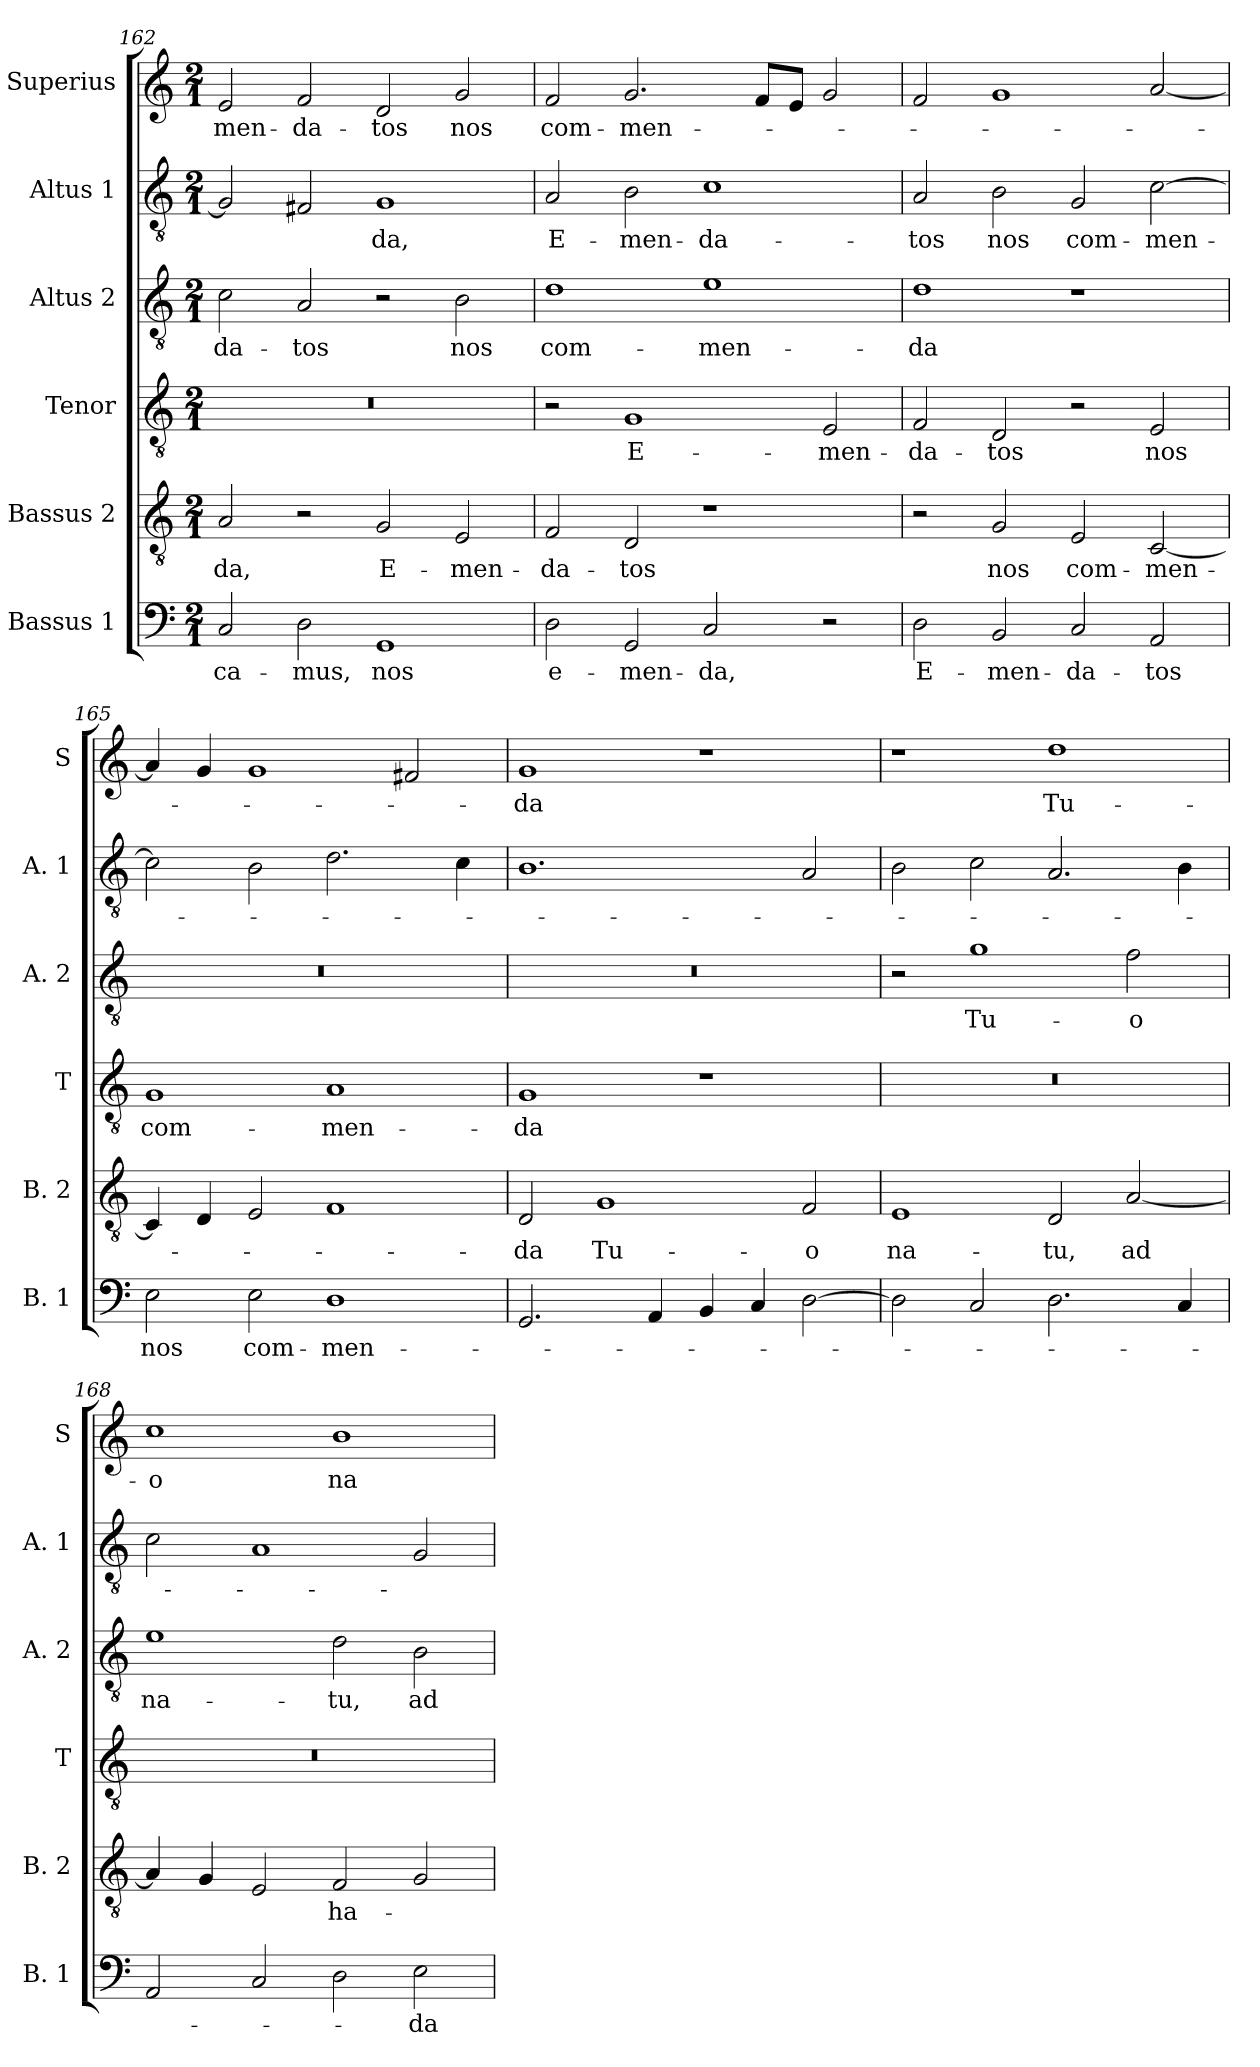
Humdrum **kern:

**kern	**text	**kern	**text	**kern	**text	**kern	**text	**kern	**text	**kern	**text
*part6	*part6	*part5	*part5	*part4	*part4	*part3	*part3	*part2	*part2	*part1	*part1
*staff6	*staff6	*staff5	*staff5	*staff4	*staff4	*staff3	*staff3	*staff2	*staff2	*staff1	*staff1
*I"Bassus 1	*	*I"Bassus 2	*	*I"Tenor	*	*I"Altus 2	*	*I"Altus 1	*	*I"Superius	*
*I'B. 1	*	*I'B. 2	*	*I'T	*	*I'A. 2	*	*I'A. 1	*	*I'S	*
*clefF4	*	*clefGv2	*	*clefGv2	*	*clefGv2	*	*clefGv2	*	*clefG2	*
*k[]	*	*k[]	*	*k[]	*	*k[]	*	*k[]	*	*k[]	*
*C:	*	*C:	*	*C:	*	*C:	*	*C:	*	*C:	*
*M2/1	*	*M2/1	*	*M2/1	*	*M2/1	*	*M2/1	*	*M2/1	*
=162	=162	=162	=162	=162	=162	=162	=162	=162	=162	=162	=162
2C	-ca-	2A	-da,	0r	.	2c	-da-	2G]	.	2e	-men-
2D	-mus,	2r	.	.	.	2A	-tos	2F#X	.	2f	-da-
1GG	nos	2G	E-	.	.	2r	.	1G	-da,	2d	-tos
.	.	2E	-men-	.	.	2B	nos	.	.	2g	nos
=163	=163	=163	=163	=163	=163	=163	=163	=163	=163	=163	=163
2D	e-	2F	-da-	2r	.	1d	com-	2A	E-	2f	com-
2GG	-men-	2D	-tos	1G	E-	.	.	2B	-men-	2.g	-men-
2C	-da,	1r	.	.	.	1e	-men-	1c	-da-	.	.
.	.	.	.	.	.	.	.	.	.	8fL	.
.	.	.	.	.	.	.	.	.	.	8eJ	.
2r	.	.	.	2E	-men-	.	.	.	.	2g	.
=164	=164	=164	=164	=164	=164	=164	=164	=164	=164	=164	=164
2D	E-	2r	.	2F	-da-	1d	-da	2A	-tos	2f	.
2BB	-men-	2G	nos	2D	-tos	.	.	2B	nos	1g	.
2C	-da-	2E	com-	2r	.	1r	.	2G	com-	.	.
2AA	-tos	[2C	-men-	2E	nos	.	.	[2c	-men-	[2a	.
=165	=165	=165	=165	=165	=165	=165	=165	=165	=165	=165	=165
2E	nos	4C]	.	1G	com-	0r	.	2c]	.	4a]	.
.	.	4D	.	.	.	.	.	.	.	4g	.
2E	com-	2E	.	.	.	.	.	2B	.	1g	.
1D	-men-	1F	.	1A	-men-	.	.	2.d	.	.	.
.	.	.	.	.	.	.	.	.	.	2f#X	.
.	.	.	.	.	.	.	.	4c	.	.	.
=166	=166	=166	=166	=166	=166	=166	=166	=166	=166	=166	=166
2.GG	.	2D	-da	1G	-da	0r	.	1.B	.	1g	-da
.	.	1G	Tu-	.	.	.	.	.	.	.	.
4AA	.	.	.	.	.	.	.	.	.	.	.
4BB	.	.	.	1r	.	.	.	.	.	1r	.
4C	.	.	.	.	.	.	.	.	.	.	.
[2D	.	2F	-o	.	.	.	.	2A	.	.	.
=167	=167	=167	=167	=167	=167	=167	=167	=167	=167	=167	=167
2D]	.	1E	na-	0r	.	2r	.	2B	.	1r	.
2C	.	.	.	.	.	1g	Tu-	2c	.	.	.
2.D	.	2D	-tu,	.	.	.	.	2.A	.	1dd	Tu-
.	.	[2A	ad	.	.	2f	-o	.	.	.	.
4C	.	.	.	.	.	.	.	4B	.	.	.
=168	=168	=168	=168	=168	=168	=168	=168	=168	=168	=168	=168
2AA	.	4A]	.	0r	.	1e	na-	2c	.	1cc	-o
.	.	4G	.	.	.	.	.	.	.	.	.
2C	.	2E	.	.	.	.	.	1A	.	.	.
2D	.	2F	ha-	.	.	2d	-tu,	.	.	1b	na-
2E	-da	2G	.	.	.	2B	ad	2G	.	.	.
=	=	=	=	=	=	=	=	=	=	=	=
*-	*-	*-	*-	*-	*-	*-	*-	*-	*-	*-	*-
